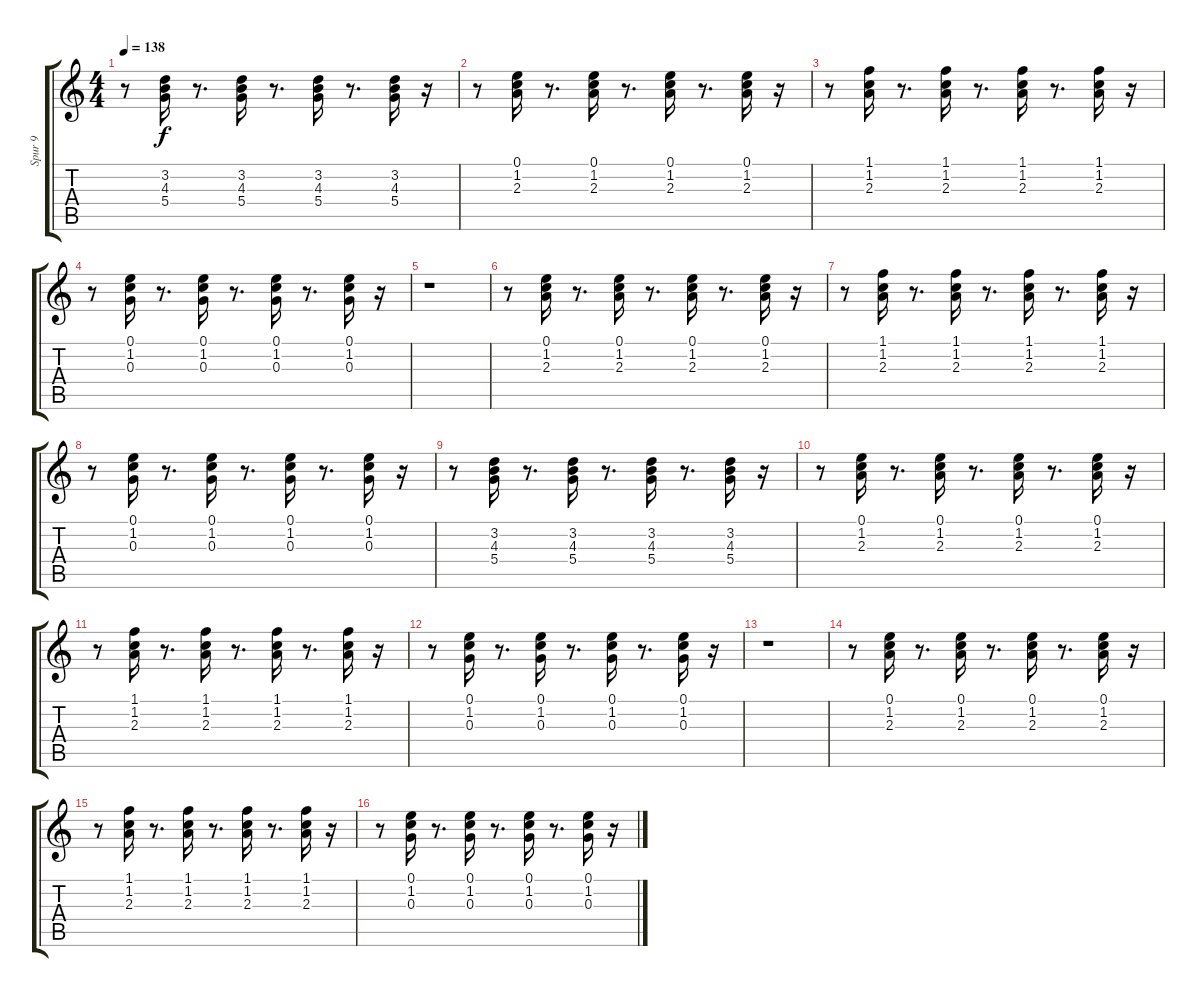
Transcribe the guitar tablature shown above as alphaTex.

\track ("Spur 9" "Spur 9") {instrument electricguitarmuted}
\staff {score tabs}
\tuning (E4 B3 G3 D3 A2 E2) {hide}
\ts (4 4)
\tempo 138
\clef g2
\ks c
r.8{dy f} (3.2 4.3 5.4).16 r.8{d} (3.2 4.3 5.4).16 r.8{d} (3.2 4.3 5.4).16 r.8{d} (3.2 4.3 5.4).16 r.16 |
r.8 (0.1 1.2 2.3).16 r.8{d} (0.1 1.2 2.3).16 r.8{d} (0.1 1.2 2.3).16 r.8{d} (0.1 1.2 2.3).16 r.16 |
r.8 (1.1 1.2 2.3).16 r.8{d} (1.1 1.2 2.3).16 r.8{d} (1.1 1.2 2.3).16 r.8{d} (1.1 1.2 2.3).16 r.16 |
r.8 (0.1 1.2 0.3).16 r.8{d} (0.1 1.2 0.3).16 r.8{d} (0.1 1.2 0.3).16 r.8{d} (0.1 1.2 0.3).16 r.16 |
r.1 |
r.8 (0.1 1.2 2.3).16 r.8{d} (0.1 1.2 2.3).16 r.8{d} (0.1 1.2 2.3).16 r.8{d} (0.1 1.2 2.3).16 r.16 |
r.8 (1.1 1.2 2.3).16 r.8{d} (1.1 1.2 2.3).16 r.8{d} (1.1 1.2 2.3).16 r.8{d} (1.1 1.2 2.3).16 r.16 |
r.8 (0.1 1.2 0.3).16 r.8{d} (0.1 1.2 0.3).16 r.8{d} (0.1 1.2 0.3).16 r.8{d} (0.1 1.2 0.3).16 r.16 |
r.8 (3.2 4.3 5.4).16 r.8{d} (3.2 4.3 5.4).16 r.8{d} (3.2 4.3 5.4).16 r.8{d} (3.2 4.3 5.4).16 r.16 |
r.8 (0.1 1.2 2.3).16 r.8{d} (0.1 1.2 2.3).16 r.8{d} (0.1 1.2 2.3).16 r.8{d} (0.1 1.2 2.3).16 r.16 |
r.8 (1.1 1.2 2.3).16 r.8{d} (1.1 1.2 2.3).16 r.8{d} (1.1 1.2 2.3).16 r.8{d} (1.1 1.2 2.3).16 r.16 |
r.8 (0.1 1.2 0.3).16 r.8{d} (0.1 1.2 0.3).16 r.8{d} (0.1 1.2 0.3).16 r.8{d} (0.1 1.2 0.3).16 r.16 |
r.1 |
r.8 (0.1 1.2 2.3).16 r.8{d} (0.1 1.2 2.3).16 r.8{d} (0.1 1.2 2.3).16 r.8{d} (0.1 1.2 2.3).16 r.16 |
r.8 (1.1 1.2 2.3).16 r.8{d} (1.1 1.2 2.3).16 r.8{d} (1.1 1.2 2.3).16 r.8{d} (1.1 1.2 2.3).16 r.16 |
r.8 (0.1 1.2 0.3).16 r.8{d} (0.1 1.2 0.3).16 r.8{d} (0.1 1.2 0.3).16 r.8{d} (0.1 1.2 0.3).16 r.16
